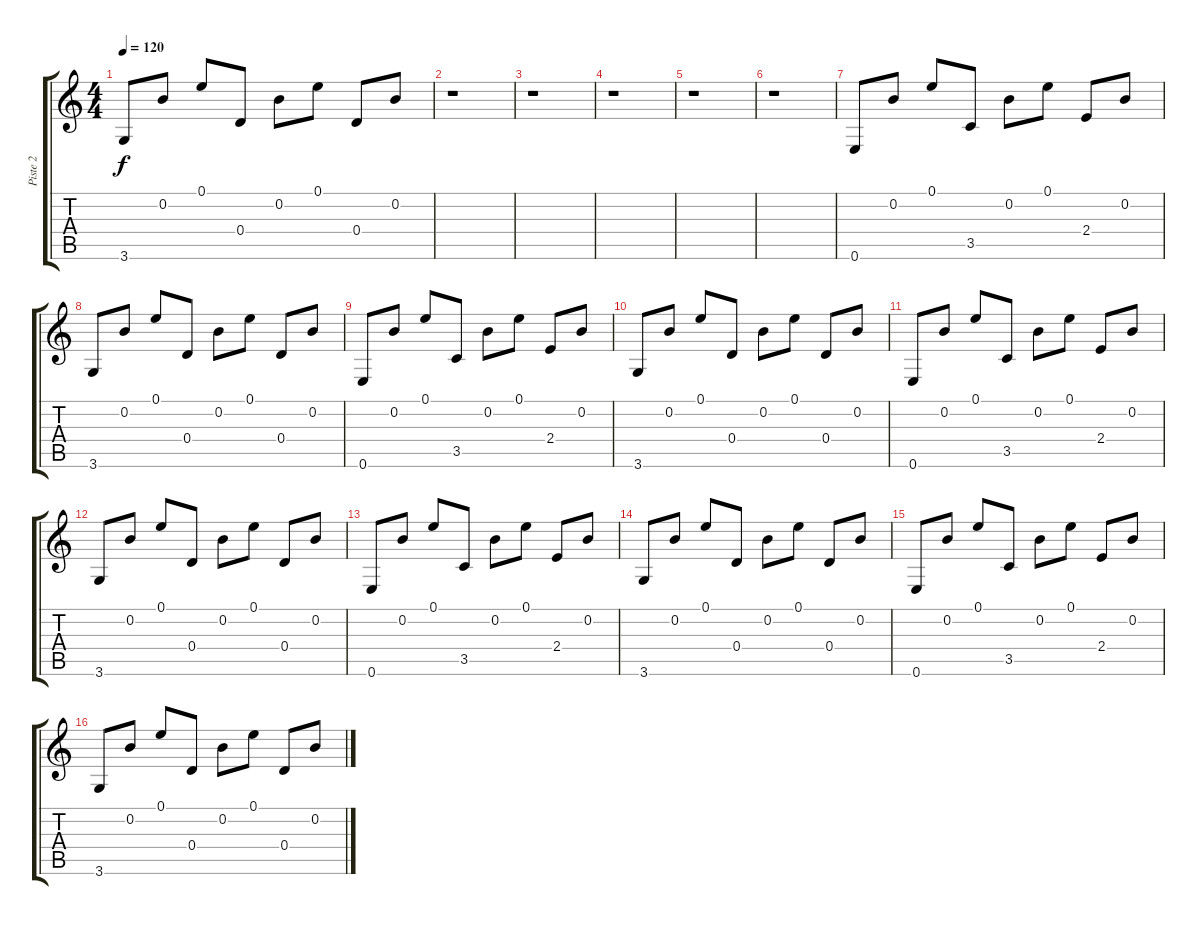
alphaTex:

\track ("Piste 2" "Piste 2") {instrument acousticguitarsteel}
\staff {score tabs}
\tuning (E4 B3 G3 D3 A2 E2) {hide}
\ts (4 4)
\tempo 120
\clef g2
\ks c
3.6.8{dy f} 0.2.8 0.1.8 0.4.8 0.2.8 0.1.8 0.4.8 0.2.8 |
r.1 |
r.1 |
r.1 |
r.1 |
r.1 |
0.6.8 0.2.8 0.1.8 3.5.8 0.2.8 0.1.8 2.4.8 0.2.8 |
3.6.8 0.2.8 0.1.8 0.4.8 0.2.8 0.1.8 0.4.8 0.2.8 |
0.6.8 0.2.8 0.1.8 3.5.8 0.2.8 0.1.8 2.4.8 0.2.8 |
3.6.8 0.2.8 0.1.8 0.4.8 0.2.8 0.1.8 0.4.8 0.2.8 |
0.6.8 0.2.8 0.1.8 3.5.8 0.2.8 0.1.8 2.4.8 0.2.8 |
3.6.8 0.2.8 0.1.8 0.4.8 0.2.8 0.1.8 0.4.8 0.2.8 |
0.6.8 0.2.8 0.1.8 3.5.8 0.2.8 0.1.8 2.4.8 0.2.8 |
3.6.8 0.2.8 0.1.8 0.4.8 0.2.8 0.1.8 0.4.8 0.2.8 |
0.6.8 0.2.8 0.1.8 3.5.8 0.2.8 0.1.8 2.4.8 0.2.8 |
3.6.8 0.2.8 0.1.8 0.4.8 0.2.8 0.1.8 0.4.8 0.2.8
